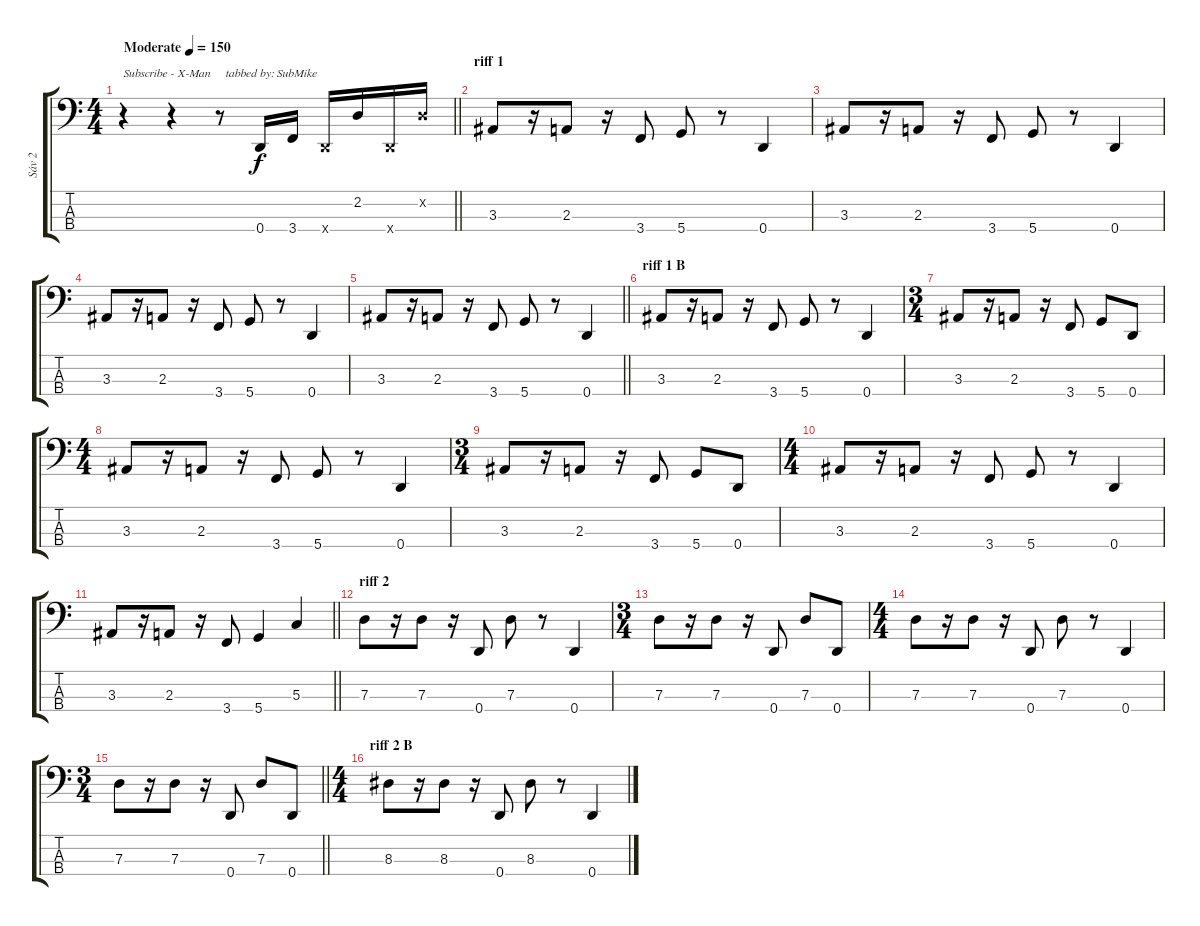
\track ("Sáv 2" "Sáv 2") {instrument slapbass1}
\staff {score tabs}
\tuning (F2 C2 G1 D1) {hide}
\ts (4 4)
\tempo (150 "Moderate")
\clef f4
\barLineRight lightlight
\ks c
r.4{txt "Subscribe - X-Man     tabbed by: SubMike " dy f instrument slapbass1} r.4 r.8 0.4.16 3.4.16 0.4{x}.16 2.2.16 0.4{x}.16 2.2{x}.16 |
\section ("" "riff 1")
3.3.8 r.16 2.3.8 r.16 3.4.8 5.4.8 r.8 0.4.4 |
3.3.8 r.16 2.3.8 r.16 3.4.8 5.4.8 r.8 0.4.4 |
3.3.8 r.16 2.3.8 r.16 3.4.8 5.4.8 r.8 0.4.4 |
\barLineRight lightlight
3.3.8 r.16 2.3.8 r.16 3.4.8 5.4.8 r.8 0.4.4 |
\section ("" "riff 1 B")
3.3.8 r.16 2.3.8 r.16 3.4.8 5.4.8 r.8 0.4.4 |
\ts (3 4)
3.3.8 r.16 2.3.8 r.16 3.4.8 5.4.8 0.4.8 |
\ts (4 4)
3.3.8 r.16 2.3.8 r.16 3.4.8 5.4.8 r.8 0.4.4 |
\ts (3 4)
3.3.8 r.16 2.3.8 r.16 3.4.8 5.4.8 0.4.8 |
\ts (4 4)
3.3.8 r.16 2.3.8 r.16 3.4.8 5.4.8 r.8 0.4.4 |
\barLineRight lightlight
3.3.8 r.16 2.3.8 r.16 3.4.8 5.4.4 5.3.4 |
\section ("" "riff 2")
7.3.8 r.16 7.3.8 r.16 0.4.8 7.3.8 r.8 0.4.4 |
\ts (3 4)
7.3.8 r.16 7.3.8 r.16 0.4.8 7.3.8 0.4.8 |
\ts (4 4)
7.3.8 r.16 7.3.8 r.16 0.4.8 7.3.8 r.8 0.4.4 |
\ts (3 4)
\barLineRight lightlight
7.3.8 r.16 7.3.8 r.16 0.4.8 7.3.8 0.4.8 |
\ts (4 4)
\section ("" "riff 2 B")
8.3.8 r.16 8.3.8 r.16 0.4.8 8.3.8 r.8 0.4.4
